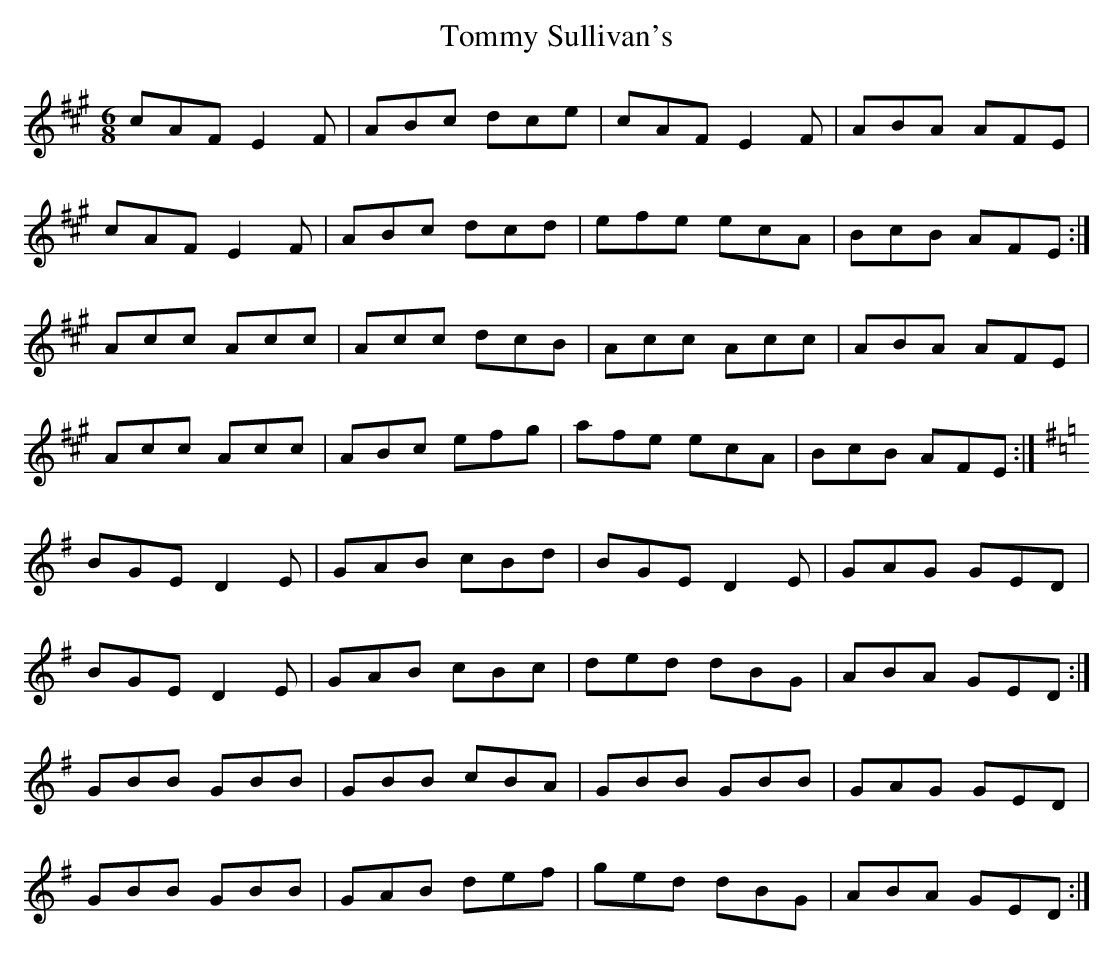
X:1
T: Tommy Sullivan's
M: 6/8
L: 1/8
K: A
cAF E2 F | ABc dce | cAF E2 F | ABA AFE |
cAF E2 F | ABc dcd | efe ecA | BcB AFE :|
Acc Acc | Acc dcB | Acc Acc | ABA AFE |
Acc Acc | ABc efg | afe ecA | BcB AFE :|
K:G %Transposed from A
BGE D2 E | GAB cBd | BGE D2 E | GAG GED |
BGE D2 E | GAB cBc | ded dBG | ABA GED :|
GBB GBB | GBB cBA | GBB GBB | GAG GED |
GBB GBB | GAB def | ged dBG | ABA GED :|
